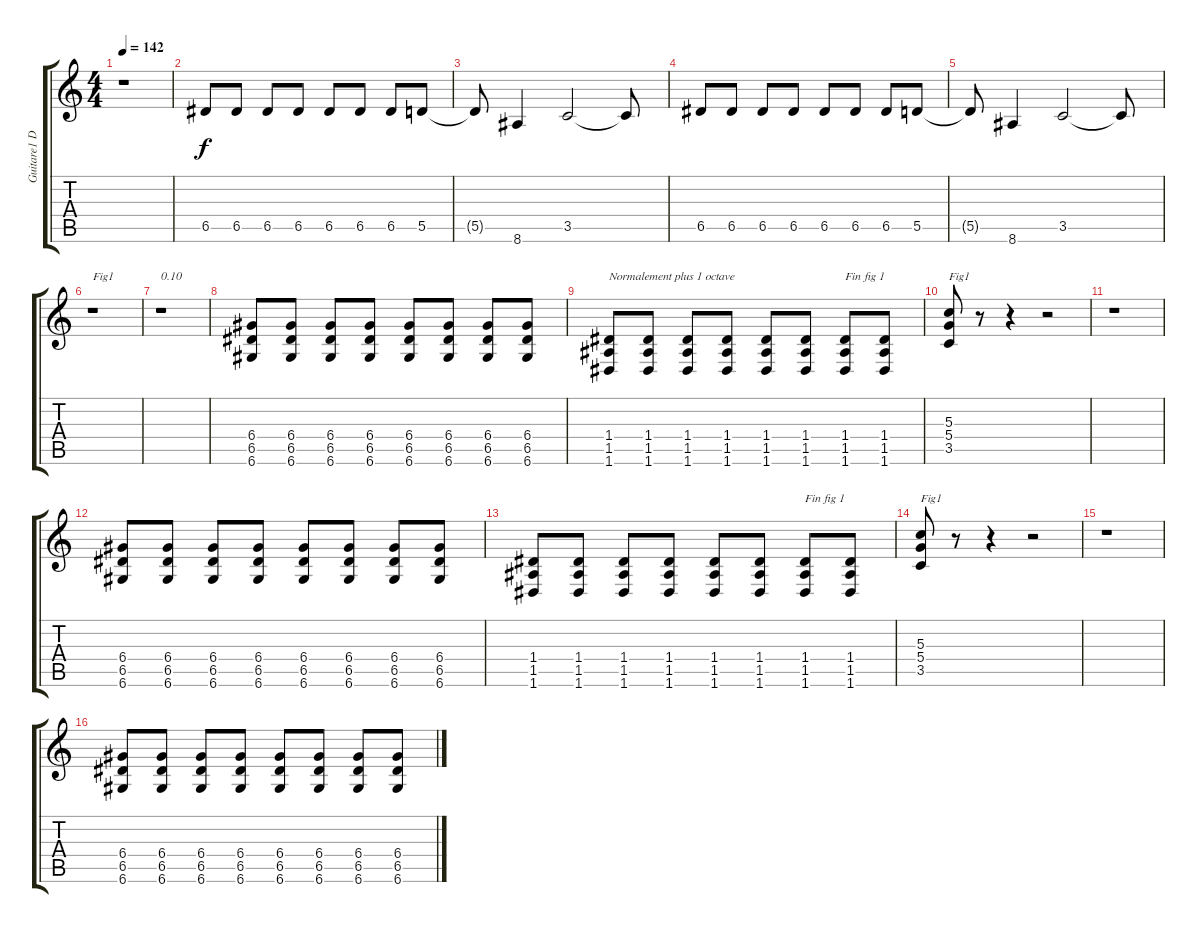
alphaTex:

\track ("Guitare1 Dr-D" "Guitare1 D") {instrument overdrivenguitar}
\staff {score tabs}
\tuning (E4 B3 G3 D3 A2 D2) {hide}
\ts (4 4)
\tempo 142
\clef g2
\ks c
r.1{dy f instrument overdrivenguitar} |
6.5.8 6.5.8 6.5.8 6.5.8 6.5.8 6.5.8 6.5.8 5.5.8 |
5.5{t}.8 8.6.4 3.5.2 3.5{t}.8 |
6.5.8 6.5.8 6.5.8 6.5.8 6.5.8 6.5.8 6.5.8 5.5.8 |
5.5{t}.8 8.6.4 3.5.2 3.5{t}.8 |
r.1{txt "Fig1"} |
r.1{txt "0.10"} |
(6.4 6.5 6.6).8 (6.4 6.5 6.6).8 (6.4 6.5 6.6).8 (6.4 6.5 6.6).8 (6.4 6.5 6.6).8 (6.4 6.5 6.6).8 (6.4 6.5 6.6).8 (6.4 6.5 6.6).8 |
(1.4 1.5 1.6).8{txt "Normalement plus 1 octave"} (1.4 1.5 1.6).8 (1.4 1.5 1.6).8 (1.4 1.5 1.6).8 (1.4 1.5 1.6).8 (1.4 1.5 1.6).8 (1.4 1.5 1.6).8{txt "Fin fig 1"} (1.4 1.5 1.6).8 |
(5.3 5.4 3.5).8{txt "Fig1"} r.8 r.4 r.2 |
r.1 |
(6.4 6.5 6.6).8 (6.4 6.5 6.6).8 (6.4 6.5 6.6).8 (6.4 6.5 6.6).8 (6.4 6.5 6.6).8 (6.4 6.5 6.6).8 (6.4 6.5 6.6).8 (6.4 6.5 6.6).8 |
(1.4 1.5 1.6).8 (1.4 1.5 1.6).8 (1.4 1.5 1.6).8 (1.4 1.5 1.6).8 (1.4 1.5 1.6).8 (1.4 1.5 1.6).8 (1.4 1.5 1.6).8{txt "Fin fig 1"} (1.4 1.5 1.6).8 |
(5.3 5.4 3.5).8{txt "Fig1"} r.8 r.4 r.2 |
r.1 |
(6.4 6.5 6.6).8 (6.4 6.5 6.6).8 (6.4 6.5 6.6).8 (6.4 6.5 6.6).8 (6.4 6.5 6.6).8 (6.4 6.5 6.6).8 (6.4 6.5 6.6).8 (6.4 6.5 6.6).8
